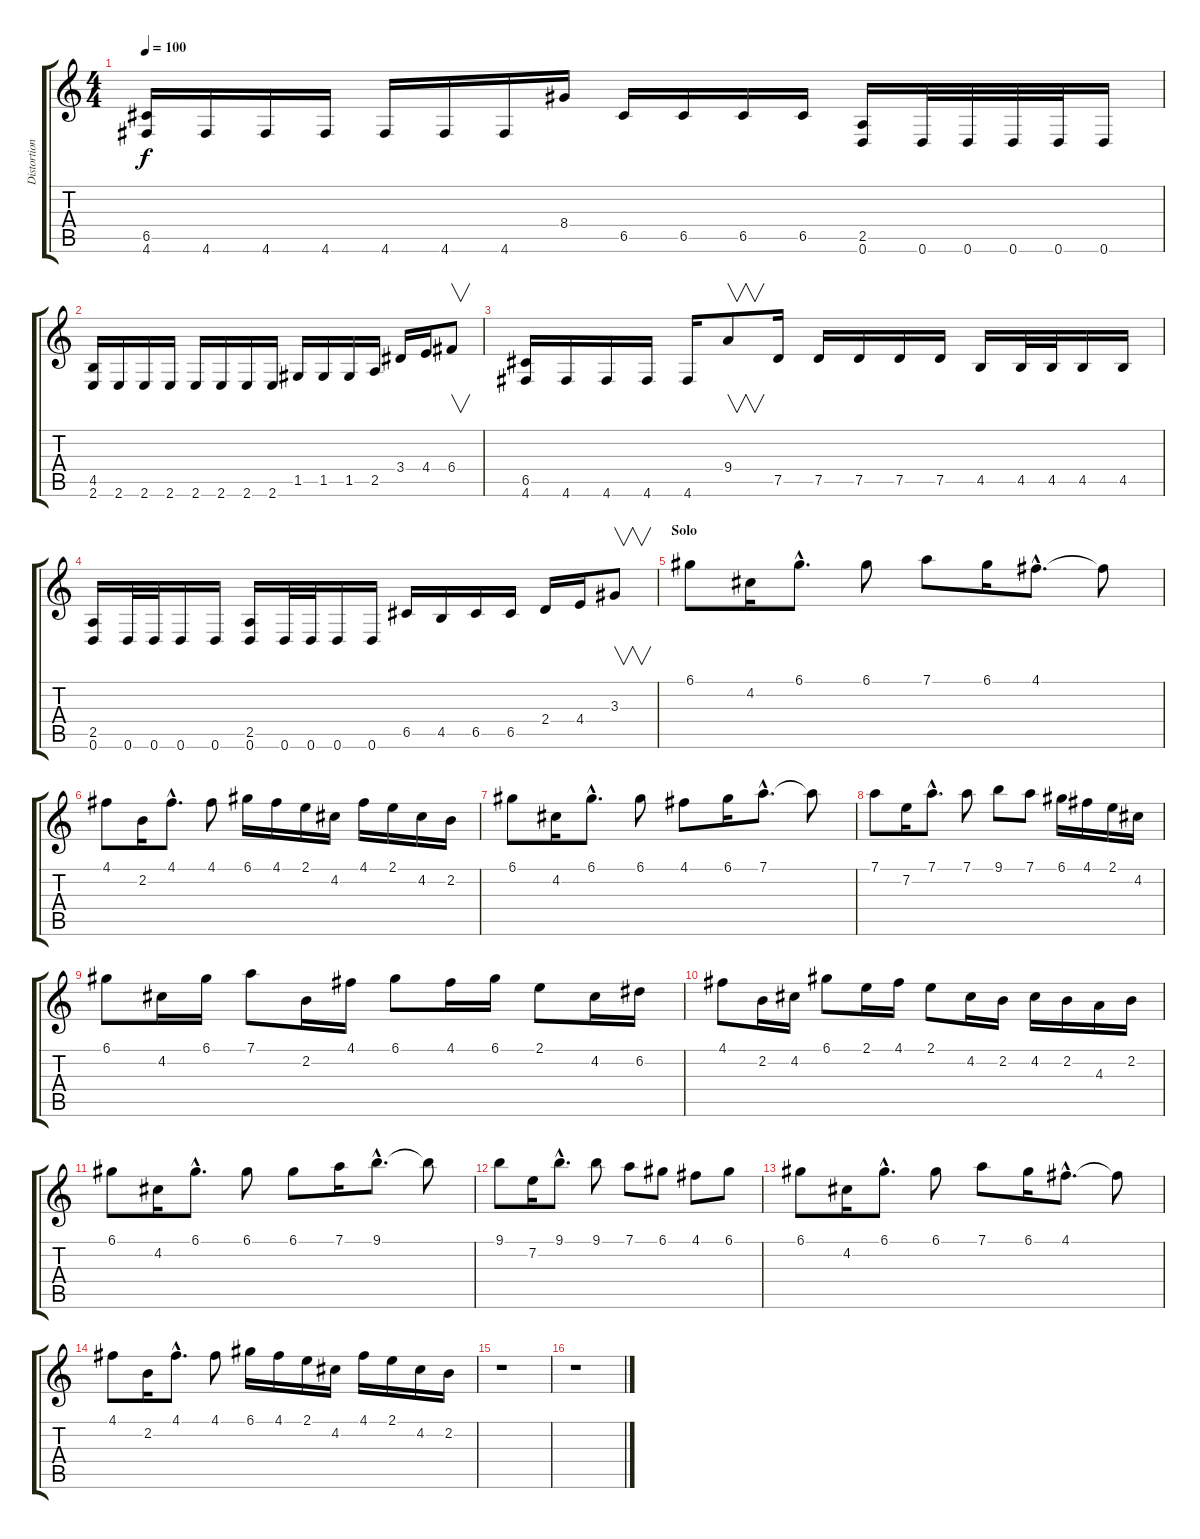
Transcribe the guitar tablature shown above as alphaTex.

\track ("Distortion 2" "Distortion") {instrument distortionguitar}
\staff {score tabs}
\tuning (D4 A3 F3 C3 G2 D2) {hide}
\ts (4 4)
\tempo 100
\clef g2
\ks c
(6.5 4.6).16{dy f instrument distortionguitar} 4.6.16 4.6.16 4.6.16 4.6.16 4.6.16 4.6.16 8.4.16 6.5.16 6.5.16 6.5.16 6.5.16 (2.5 0.6).16 0.6.32 0.6.32 0.6.32 0.6.32 0.6.16 |
(4.5 2.6).16 2.6.16 2.6.16 2.6.16 2.6.16 2.6.16 2.6.16 2.6.16 1.5.16 1.5.16 1.5.16 2.5.16 3.4.16 4.4.16 6.4.8{v} |
(6.5 4.6).16 4.6.16 4.6.16 4.6.16 4.6.16 9.4.8{v instrument guitarharmonics} 7.5.16{instrument distortionguitar} 7.5.16 7.5.16 7.5.16 7.5.16 4.5.16 4.5.32 4.5.32 4.5.16 4.5.16 |
(2.5 0.6).16 0.6.32 0.6.32 0.6.16 0.6.16 (2.5 0.6).16 0.6.32 0.6.32 0.6.16 0.6.16 6.5.16 4.5.16 6.5.16 6.5.16 2.4.16 4.4.16 3.3.8{v instrument guitarharmonics} |
\section ("" "Solo")
6.1.8{instrument distortionguitar} 4.2.16 6.1{hac}.8{d} 6.1.8 7.1.8 6.1.16 4.1{hac}.8{d} 4.1{t}.8 |
4.1.8 2.2.16 4.1{hac}.8{d} 4.1.8 6.1.16 4.1.16 2.1.16 4.2.16 4.1.16 2.1.16 4.2.16 2.2.16 |
6.1.8 4.2.16 6.1{hac}.8{d} 6.1.8 4.1.8 6.1.16 7.1{hac}.8{d} 7.1{t}.8 |
7.1.8 7.2.16 7.1{hac}.8{d} 7.1.8 9.1.8 7.1.8 6.1.16 4.1.16 2.1.16 4.2.16 |
6.1.8{instrument distortionguitar} 4.2.16 6.1.16 7.1.8 2.2.16 4.1.16 6.1.8 4.1.16 6.1.16 2.1.8 4.2.16 6.2.16 |
4.1.8 2.2.16 4.2.16 6.1.8 2.1.16 4.1.16 2.1.8 4.2.16 2.2.16 4.2.16 2.2.16 4.3.16 2.2.16 |
6.1.8{instrument distortionguitar} 4.2.16 6.1{hac}.8{d} 6.1.8 6.1.8 7.1.16 9.1{hac}.8{d} 9.1{t}.8 |
9.1.8 7.2.16 9.1{hac}.8{d} 9.1.8 7.1.8 6.1.8 4.1.8 6.1.8 |
6.1.8 4.2.16 6.1{hac}.8{d} 6.1.8 7.1.8 6.1.16 4.1{hac}.8{d} 4.1{t}.8 |
4.1.8 2.2.16 4.1{hac}.8{d} 4.1.8 6.1.16 4.1.16 2.1.16 4.2.16 4.1.16 2.1.16 4.2.16 2.2.16 |
r.1 |
r.1
